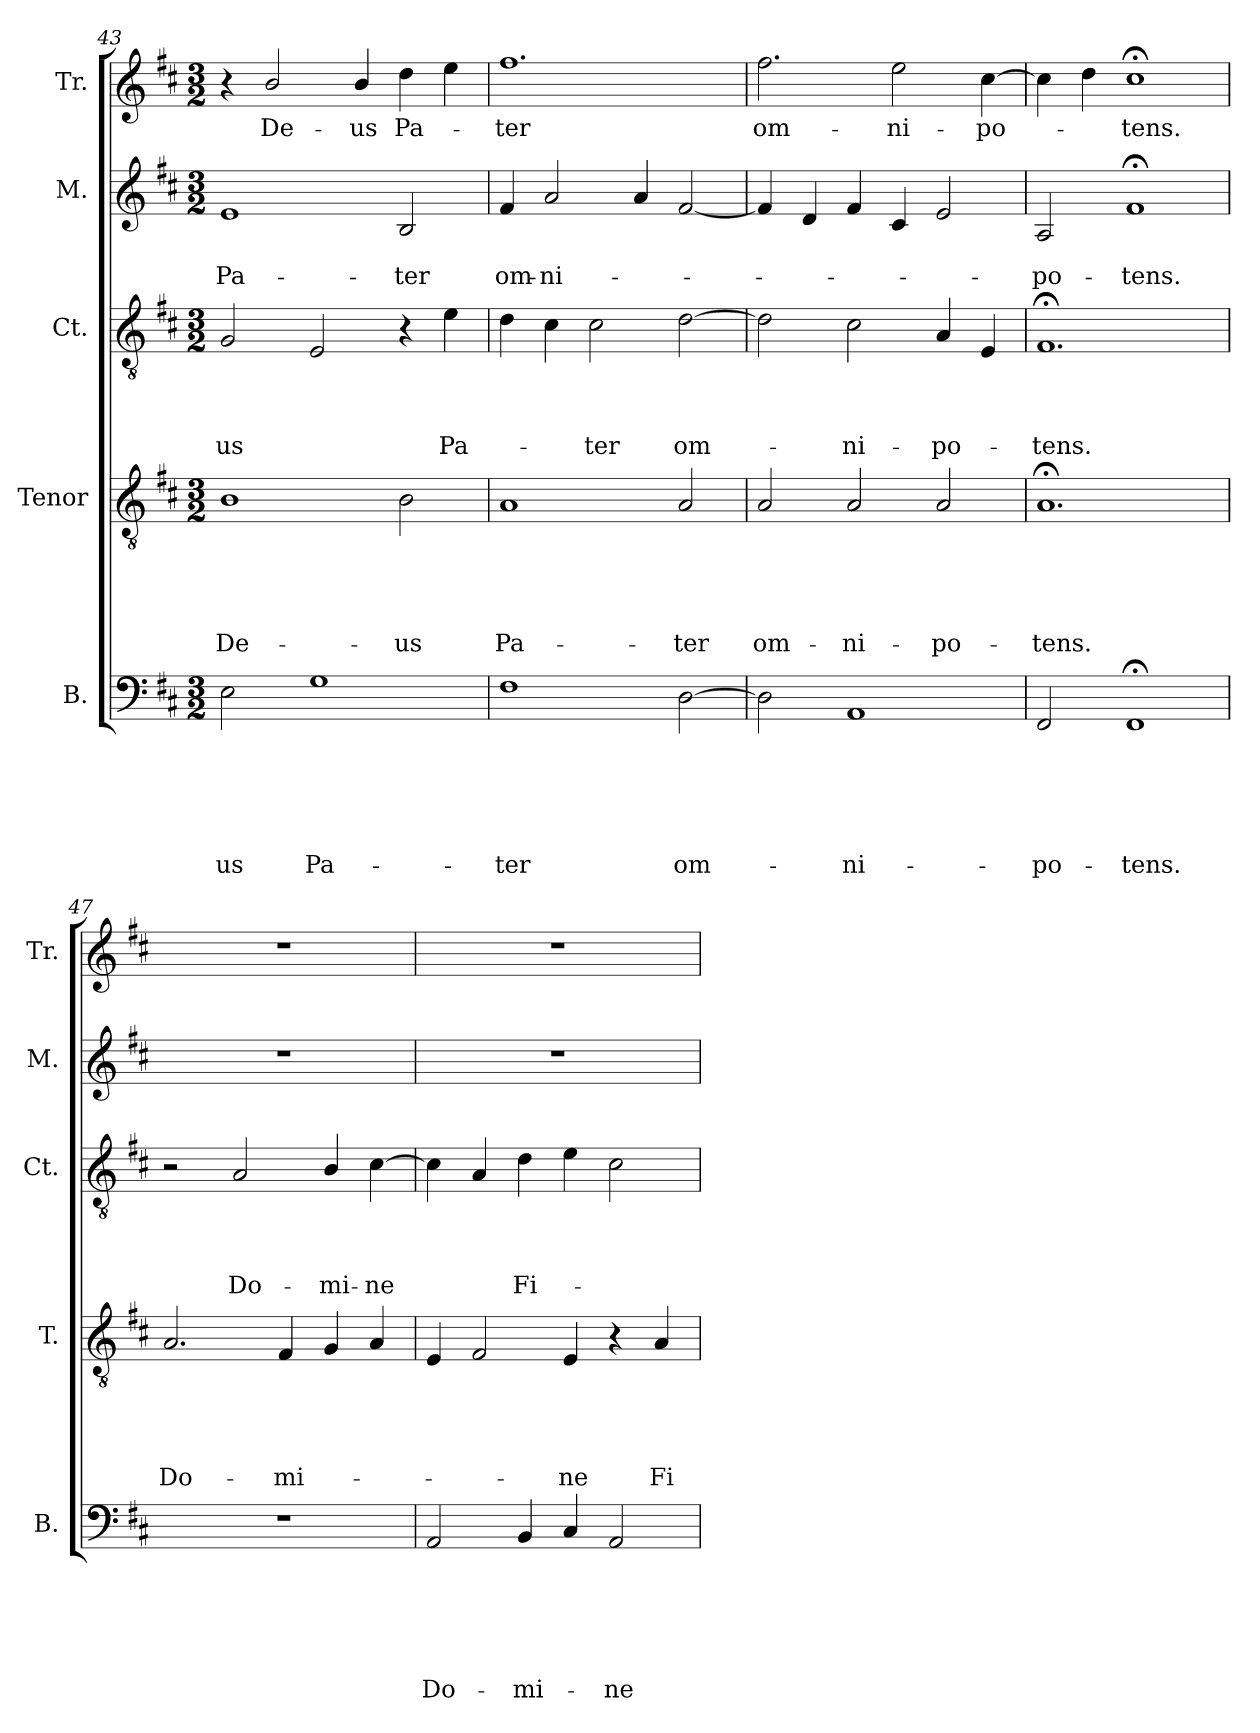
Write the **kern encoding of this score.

**kern	**text	**text	**text	**text	**text	**text	**kern	**text	**text	**text	**text	**text	**kern	**text	**text	**text	**text	**kern	**text	**text	**kern	**text
*part5	*part5	*part5	*part5	*part5	*part5	*part5	*part4	*part4	*part4	*part4	*part4	*part4	*part3	*part3	*part3	*part3	*part3	*part2	*part2	*part2	*part1	*part1
*staff5	*staff5	*staff5	*staff5	*staff5	*staff5	*staff5	*staff4	*staff4	*staff4	*staff4	*staff4	*staff4	*staff3	*staff3	*staff3	*staff3	*staff3	*staff2	*staff2	*staff2	*staff1	*staff1
*I"B.	*	*	*	*	*	*	*I"Tenor	*	*	*	*	*	*I"Ct.	*	*	*	*	*I"M.	*	*	*I"Tr.	*
*I'B.	*	*	*	*	*	*	*I'T.	*	*	*	*	*	*I'Ct.	*	*	*	*	*I'M.	*	*	*I'Tr.	*
*clefF4	*	*	*	*	*	*	*clefGv2	*	*	*	*	*	*clefGv2	*	*	*	*	*clefG2	*	*	*clefG2	*
*k[f#c#]	*	*	*	*	*	*	*k[f#c#]	*	*	*	*	*	*k[f#c#]	*	*	*	*	*k[f#c#]	*	*	*k[f#c#]	*
*D:	*	*	*	*	*	*	*D:	*	*	*	*	*	*D:	*	*	*	*	*D:	*	*	*D:	*
*M3/2	*	*	*	*	*	*	*M3/2	*	*	*	*	*	*M3/2	*	*	*	*	*M3/2	*	*	*M3/2	*
=43	=43	=43	=43	=43	=43	=43	=43	=43	=43	=43	=43	=43	=43	=43	=43	=43	=43	=43	=43	=43	=43	=43
!	!	!	!	!	!	!LO:LY:b	!	!	!	!	!	!LO:LY:b	!	!	!	!	!LO:LY:b	!	!	!LO:LY:b	!	!
2E\	.	.	.	.	.	-us	1B	.	.	.	.	De-	2G/	.	.	.	-us	1e	.	Pa-	4r	.
!	!	!	!	!	!	!	!	!	!	!	!	!	!	!	!	!	!	!	!	!	!	!LO:LY:b
.	.	.	.	.	.	.	.	.	.	.	.	.	.	.	.	.	.	.	.	.	2b/	De-
!	!	!	!	!	!	!LO:LY:b	!	!	!	!	!	!	!	!	!	!	!	!	!	!	!	!
1G	.	.	.	.	.	Pa-	.	.	.	.	.	.	2E/	.	.	.	.	.	.	.	.	.
!	!	!	!	!	!	!	!	!	!	!	!	!	!	!	!	!	!	!	!	!	!	!LO:LY:b
.	.	.	.	.	.	.	.	.	.	.	.	.	.	.	.	.	.	.	.	.	4b/	-us
!	!	!	!	!	!	!	!	!	!	!	!	!LO:LY:b	!	!	!	!	!	!	!	!LO:LY:b	!	!LO:LY:b
.	.	.	.	.	.	.	2B\	.	.	.	.	-us	4r	.	.	.	.	2B/	.	-ter	4dd\	Pa-
!	!	!	!	!	!	!	!	!	!	!	!	!	!	!	!	!	!LO:LY:b	!	!	!	!	!
.	.	.	.	.	.	.	.	.	.	.	.	.	4e\	.	.	.	Pa-	.	.	.	4ee\	.
=44	=44	=44	=44	=44	=44	=44	=44	=44	=44	=44	=44	=44	=44	=44	=44	=44	=44	=44	=44	=44	=44	=44
!	!	!	!	!	!	!LO:LY:b	!	!	!	!	!	!LO:LY:b	!	!	!	!	!	!	!	!LO:LY:b	!	!LO:LY:b
1F#	.	.	.	.	.	-ter	1A	.	.	.	.	Pa-	4d\	.	.	.	.	4f#/	.	om-	1.ff#	-ter
!	!	!	!	!	!	!	!	!	!	!	!	!	!	!	!	!	!	!	!	!LO:LY:b:rj	!	!
.	.	.	.	.	.	.	.	.	.	.	.	.	4c#\	.	.	.	.	2a/	.	-ni-	.	.
!	!	!	!	!	!	!	!	!	!	!	!	!	!	!	!	!	!LO:LY:b	!	!	!	!	!
.	.	.	.	.	.	.	.	.	.	.	.	.	2c#\	.	.	.	-ter	.	.	.	.	.
.	.	.	.	.	.	.	.	.	.	.	.	.	.	.	.	.	.	4a/	.	.	.	.
!	!	!	!	!	!	!LO:LY:b	!	!	!	!	!	!LO:LY:b	!	!	!	!	!LO:LY:b	!	!	!	!	!
[>2D\	.	.	.	.	.	om-	2A/	.	.	.	.	-ter	[>2d\	.	.	.	om-	[<2f#/	.	.	.	.
=45	=45	=45	=45	=45	=45	=45	=45	=45	=45	=45	=45	=45	=45	=45	=45	=45	=45	=45	=45	=45	=45	=45
!	!	!	!	!	!	!	!	!	!	!	!	!LO:LY:b	!	!	!	!	!	!	!	!	!	!LO:LY:b
2D\]	.	.	.	.	.	.	2A/	.	.	.	.	om-	2d\]	.	.	.	.	4f#/]	.	.	2.ff#\	om-
.	.	.	.	.	.	.	.	.	.	.	.	.	.	.	.	.	.	4d/	.	.	.	.
!	!	!	!	!	!	!LO:LY:b	!	!	!	!	!	!LO:LY:b	!	!	!	!	!LO:LY:b	!	!	!	!	!
1AA	.	.	.	.	.	-ni-	2A/	.	.	.	.	-ni-	2c#\	.	.	.	-ni-	4f#/	.	.	.	.
!	!	!	!	!	!	!	!	!	!	!	!	!	!	!	!	!	!	!	!	!	!	!LO:LY:b
.	.	.	.	.	.	.	.	.	.	.	.	.	.	.	.	.	.	4c#/	.	.	2ee\	-ni-
!	!	!	!	!	!	!	!	!	!	!	!	!LO:LY:b	!	!	!	!	!LO:LY:b	!	!	!	!	!
.	.	.	.	.	.	.	2A/	.	.	.	.	-po-	4A/	.	.	.	-po-	2e/	.	.	.	.
!	!	!	!	!	!	!	!	!	!	!	!	!	!	!	!	!	!	!	!	!	!	!LO:LY:b
.	.	.	.	.	.	.	.	.	.	.	.	.	4E/	.	.	.	.	.	.	.	[>4cc#\	-po-
=46	=46	=46	=46	=46	=46	=46	=46	=46	=46	=46	=46	=46	=46	=46	=46	=46	=46	=46	=46	=46	=46	=46
!	!	!	!	!	!	!LO:LY:b	!	!	!	!	!	!LO:LY:b	!	!	!	!	!LO:LY:b	!	!	!LO:LY:b	!	!
2FF#/	.	.	.	.	.	-po-	1.A;	.	.	.	.	-tens.	1.F#;	.	.	.	-tens.	2A/	.	-po-	4cc#\]	.
.	.	.	.	.	.	.	.	.	.	.	.	.	.	.	.	.	.	.	.	.	4dd\	.
!	!	!	!	!	!	!LO:LY:b	!	!	!	!	!	!	!	!	!	!	!	!	!	!LO:LY:b	!	!LO:LY:b
1FF#;	.	.	.	.	.	-tens.	.	.	.	.	.	.	.	.	.	.	.	1f#;	.	-tens.	1cc#;<	-tens.
!!LO:LB:g=z
=47	=47	=47	=47	=47	=47	=47	=47	=47	=47	=47	=47	=47	=47	=47	=47	=47	=47	=47	=47	=47	=47	=47
!LO:N:vis=1	!	!	!	!	!	!	!	!	!	!	!	!LO:LY:b	!	!	!	!	!	!LO:N:vis=1	!	!	!LO:N:vis=1	!
1.r	.	.	.	.	.	.	2.A/	.	.	.	.	Do-	2r	.	.	.	.	1.r	.	.	1.r	.
!	!	!	!	!	!	!	!	!	!	!	!	!	!	!	!	!	!LO:LY:b	!	!	!	!	!
.	.	.	.	.	.	.	.	.	.	.	.	.	2A/	.	.	.	Do-	.	.	.	.	.
!	!	!	!	!	!	!	!	!	!	!	!	!LO:LY:b	!	!	!	!	!	!	!	!	!	!
.	.	.	.	.	.	.	4F#/	.	.	.	.	-mi-	.	.	.	.	.	.	.	.	.	.
!	!	!	!	!	!	!	!	!	!	!	!	!	!	!	!	!	!LO:LY:b	!	!	!	!	!
.	.	.	.	.	.	.	4G/	.	.	.	.	.	4B/	.	.	.	-mi-	.	.	.	.	.
!	!	!	!	!	!	!	!	!	!	!	!	!	!	!	!	!	!LO:LY:b	!	!	!	!	!
.	.	.	.	.	.	.	4A/	.	.	.	.	.	[>4c#\	.	.	.	-ne	.	.	.	.	.
=48	=48	=48	=48	=48	=48	=48	=48	=48	=48	=48	=48	=48	=48	=48	=48	=48	=48	=48	=48	=48	=48	=48
!	!	!	!	!	!	!LO:LY:b	!	!	!	!	!	!	!	!	!	!	!	!LO:N:vis=1	!	!	!LO:N:vis=1	!
2AA/	.	.	.	.	.	Do-	4E/	.	.	.	.	.	4c#\]	.	.	.	.	1.r	.	.	1.r	.
.	.	.	.	.	.	.	2F#/	.	.	.	.	.	4A/	.	.	.	.	.	.	.	.	.
!	!	!	!	!	!	!LO:LY:b	!	!	!	!	!	!	!	!	!	!	!LO:LY:b	!	!	!	!	!
4BB/	.	.	.	.	.	-mi-	.	.	.	.	.	.	4d\	.	.	.	Fi-	.	.	.	.	.
!	!	!	!	!	!	!	!	!	!	!	!	!LO:LY:b	!	!	!	!	!	!	!	!	!	!
4C#/	.	.	.	.	.	.	4E/	.	.	.	.	-ne	4e\	.	.	.	.	.	.	.	.	.
!	!	!	!	!	!	!LO:LY:b	!	!	!	!	!	!	!	!	!	!	!	!	!	!	!	!
2AA/	.	.	.	.	.	-ne	4r	.	.	.	.	.	2c#\	.	.	.	.	.	.	.	.	.
!	!	!	!	!	!	!	!	!	!	!	!	!LO:LY:b	!	!	!	!	!	!	!	!	!	!
.	.	.	.	.	.	.	4A/	.	.	.	.	Fi-	.	.	.	.	.	.	.	.	.	.
=	=	=	=	=	=	=	=	=	=	=	=	=	=	=	=	=	=	=	=	=	=	=
*-	*-	*-	*-	*-	*-	*-	*-	*-	*-	*-	*-	*-	*-	*-	*-	*-	*-	*-	*-	*-	*-	*-
